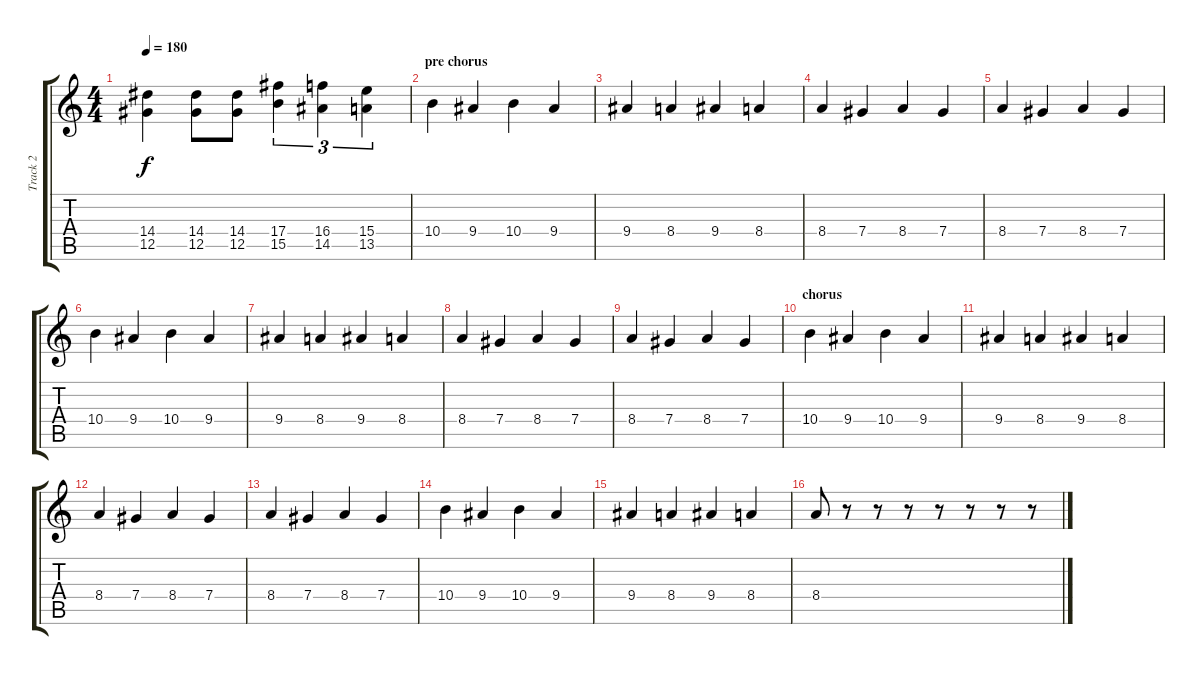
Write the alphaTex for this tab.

\track ("Track 2" "Track 2") {instrument overdrivenguitar}
\staff {score tabs}
\tuning (Eb4 Bb3 Gb3 Db3 Ab2 Eb2) {hide}
\ts (4 4)
\tempo 180
\clef g2
\ks c
(14.4 12.5).4{dy f} (14.4 12.5).8 (14.4 12.5).8 (17.4 15.5).4{tu (3 2)} (16.4 14.5).4{tu (3 2)} (15.4 13.5).4{tu (3 2)} |
\section ("" "pre chorus")
10.4.4 9.4.4 10.4.4 9.4.4 |
9.4.4 8.4.4 9.4.4 8.4.4 |
8.4.4 7.4.4 8.4.4 7.4.4 |
8.4.4 7.4.4 8.4.4 7.4.4 |
10.4.4 9.4.4 10.4.4 9.4.4 |
9.4.4 8.4.4 9.4.4 8.4.4 |
8.4.4 7.4.4 8.4.4 7.4.4 |
8.4.4 7.4.4 8.4.4 7.4.4 |
\section ("" "chorus")
10.4.4 9.4.4 10.4.4 9.4.4 |
9.4.4 8.4.4 9.4.4 8.4.4 |
8.4.4 7.4.4 8.4.4 7.4.4 |
8.4.4 7.4.4 8.4.4 7.4.4 |
10.4.4 9.4.4 10.4.4 9.4.4 |
9.4.4 8.4.4 9.4.4 8.4.4 |
8.4.8 r.8 r.8 r.8 r.8 r.8 r.8 r.8
